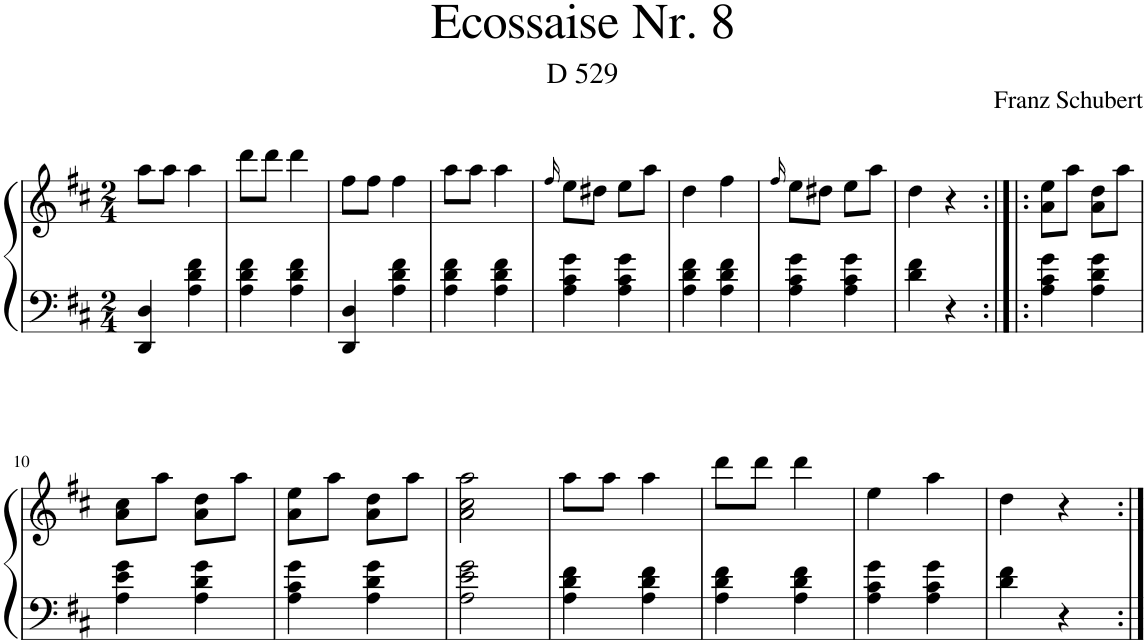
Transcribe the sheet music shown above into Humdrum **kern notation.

**kern	**kern
*part1	*part1
*staff2	*staff1
*I"Piano	*
*I'Pno.	*
*clefF4	*clefG2
*k[f#c#]	*k[f#c#]
*M2/4	*M2/4
=1	=1
4DD/ 4D/	8aa\L
.	8aa\J
4A\ 4d\ 4f#\	4aa\
=2	=2
4A\ 4d\ 4f#\	8ddd\L
.	8ddd\J
4A\ 4d\ 4f#\	4ddd\
=3	=3
4DD/ 4D/	8ff#\L
.	8ff#\J
4A\ 4d\ 4f#\	4ff#\
=4	=4
4A\ 4d\ 4f#\	8aa\L
.	8aa\J
4A\ 4d\ 4f#\	4aa\
=5	=5
.	16qff#/
4A\ 4c#\ 4g\	8ee\L
.	8dd#X\J
4A\ 4c#\ 4g\	8ee\L
.	8aa\J
=6	=6
4A\ 4d\ 4f#\	4dd\
4A\ 4d\ 4f#\	4ff#\
=7	=7
.	16qff#/
4A\ 4c#\ 4g\	8ee\L
.	8dd#X\J
4A\ 4c#\ 4g\	8ee\L
.	8aa\J
=8	=8
4d\ 4f#\	4dd\
4r	4r
=9:|!|:	=9:|!|:
4A\ 4c#\ 4g\	8a\ 8ee\L
.	8aa\J
4A\ 4d\ 4g\	8a\ 8dd\L
.	8aa\J
!!LO:LB:g=z
=10	=10
4A\ 4e\ 4g\	8a\ 8cc#\L
.	8aa\J
4A\ 4d\ 4g\	8a\ 8dd\L
.	8aa\J
=11	=11
4A\ 4c#\ 4g\	8a\ 8ee\L
.	8aa\J
4A\ 4d\ 4g\	8a\ 8dd\L
.	8aa\J
=12	=12
2A\ 2e\ 2g\	2a\ 2cc#\ 2aa\
=13	=13
4A\ 4d\ 4f#\	8aa\L
.	8aa\J
4A\ 4d\ 4f#\	4aa\
=14	=14
4A\ 4d\ 4f#\	8ddd\L
.	8ddd\J
4A\ 4d\ 4f#\	4ddd\
=15	=15
4A\ 4c#\ 4g\	4ee\
4A\ 4c#\ 4g\	4aa\
=16	=16
4d\ 4f#\	4dd\
4r	4r
=:|!	=:|!
*-	*-
